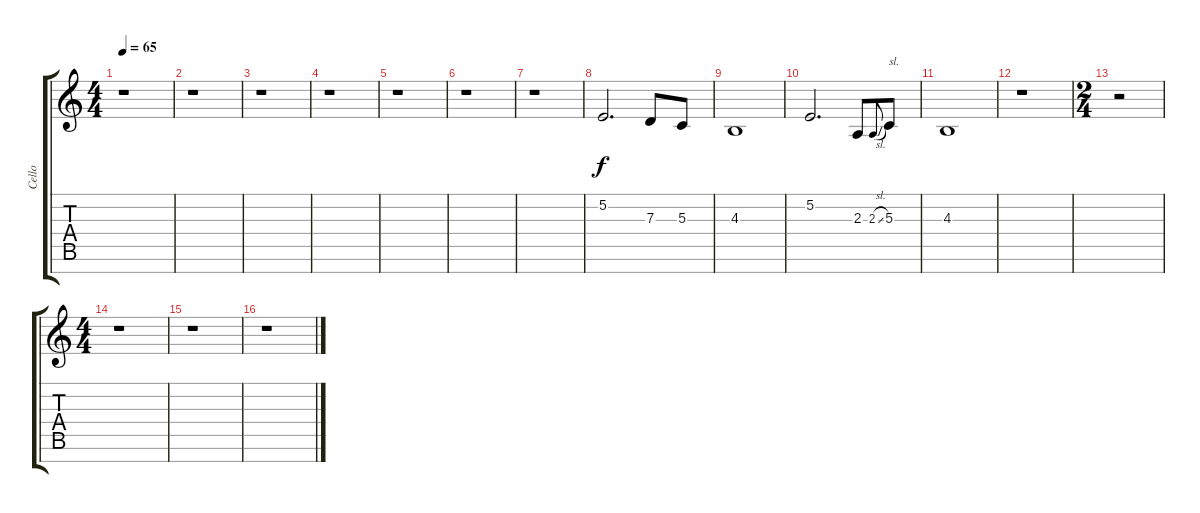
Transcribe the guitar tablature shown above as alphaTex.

\track ("Cello" "Cello") {instrument cello}
\staff {score tabs}
\tuning (E4 B3 G3 D3 A2 E2 B1) {hide}
\ts (4 4)
\tempo 65
\clef g2
\ks c
r.1{dy mf} |
r.1 |
r.1 |
r.1 |
r.1 |
r.1 |
r.1 |
5.2.2{d dy f} 7.3.8 5.3.8 |
4.3.1 |
5.2.2{d} 2.3.8 2.3{sl}.8{gr onbeat} 5.3.8{txt "sl."} |
4.3.1 |
r.1 |
\ts (2 4)
r.2 |
\ts (4 4)
r.1 |
r.1 |
r.1
